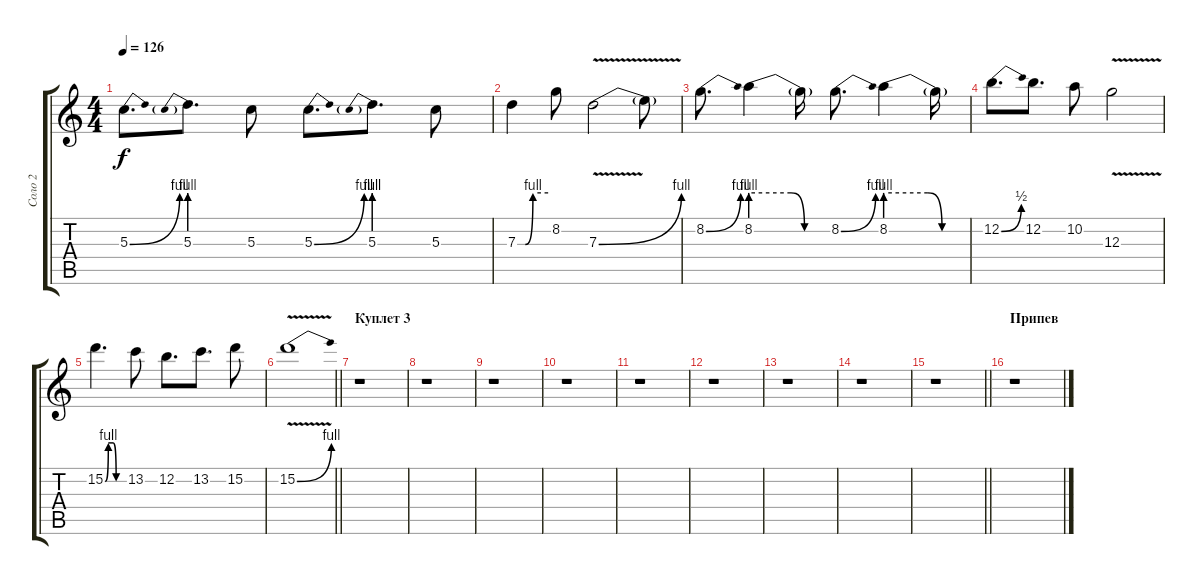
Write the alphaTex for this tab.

\track ("Соло 2" "Соло 2") {instrument overdrivenguitar}
\staff {score tabs}
\tuning (E4 B3 G3 D3 A2 E2) {hide}
\ts (4 4)
\tempo 126
\clef g2
\ks c
5.3{be (bend 0 0 60 4)}.8{d dy f} 5.3{be (prebend 0 4 60 4)}.8{d} 5.3.8 5.3{be (bend 0 0 60 4)}.8{d} 5.3{be (prebend 0 4 60 4)}.8{d} 5.3.8 |
7.3{be (custom 0 0 15 0 30 4 60 4)}.4 8.2.8 7.3{be (bend 0 0 60 4) v}.2 7.3{t}.8 |
8.2{be (bend 0 0 60 4)}.8{d} 8.2{be (custom 0 4 30 4 40 0 60 0)}.4 8.2{t}.16 8.2{be (bend 0 0 60 4)}.8{d} 8.2{be (custom 0 4 30 4 40 0 60 0)}.4 8.2{t}.16 |
12.2{be (bend 0 0 60 2)}.8{d} 12.2.8{d} 10.2.8 12.3{v}.2 |
15.2{be (custom 0 0 10 4 25 4 35 0 60 0)}.4{d} 13.2.8 12.2.8{d} 13.2.8{d} 15.2.8 |
\barLineRight lightlight
15.2{be (bend 0 0 60 4) v}.1 |
\section ("" "Куплет 3")
r.1 |
r.1 |
r.1 |
r.1 |
r.1 |
r.1 |
r.1 |
r.1 |
\barLineRight lightlight
r.1 |
\section ("" "Припев")
r.1
